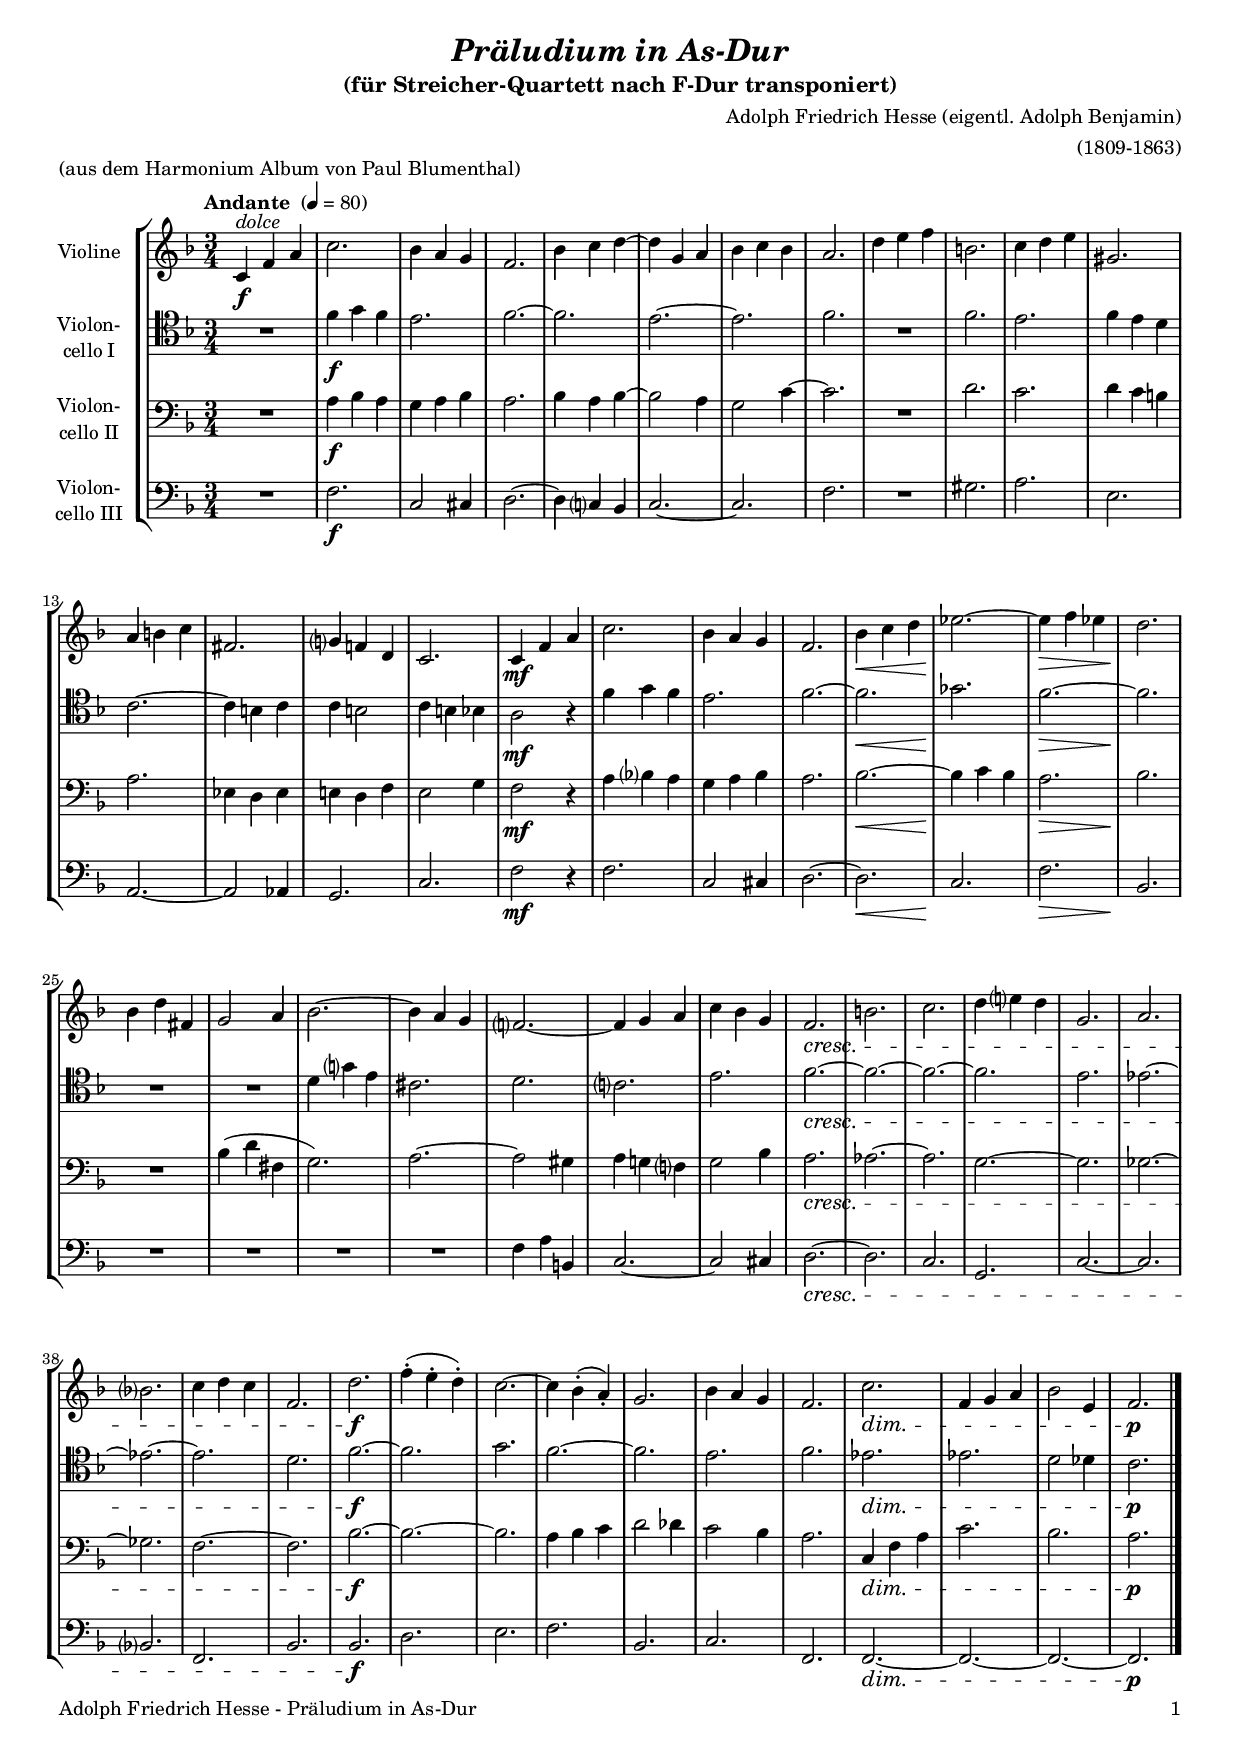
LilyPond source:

\version "2.20.2"
\include "deutsch.ly"
  
#(set-global-staff-size 17)

\header {
  title     = \markup \bold \italic "Präludium in As-Dur"
  subtitle  = "(für Streicher-Quartett nach F-Dur transponiert)"
  composer  = "Adolph Friedrich Hesse (eigentl. Adolph Benjamin)"
  arranger  = "(1809-1863)"
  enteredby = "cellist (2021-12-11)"
  piece     = "(aus dem Harmonium Album von Paul Blumenthal)"
}

voiceconsts = {
  \key as \major
  \time 3/4
  \clef "bass"
%  \numericTimeSignature
  \compressEmptyMeasures
  % Set default beaming for all staves
%  \set Timing.beamExceptions = #'()
%  \set Timing.baseMoment     = #(ly:make-moment 1 4)
%  \set Timing.beatStructure  = #'(1 1 1)
  \tempo "Andante " 4=80
}

micl = "clarinet"
mifl = "flute"
miob = "oboe"
mifh = "french horn"
misx = "tenor sax"
mist = "string ensemble 1"
misz = "string ensemble 2"
mivl = "violin"
miba = "cello"
mipz = "pizzicato strings"

dolc = \markup \italic "dolce"
rit  = \mark \markup \box \italic "rit."

va = \relative c' {
  \voiceconsts
  \clef "treble"

  es4^\dolc\f as c
  es2.
  des4 c b
  as2.
  des4 es f~
  f b, c
  des es des
  c2.
  f4 g as
  d,2.
  es4 f g
  h,2.

  c4 d es
  a,2.
  b?4 as! f
  es2.
  es4\mf as c
  es2.
  des4 c b
  as2.
  des4\< es f
  ges2.~\!
  ges4\> as ges
  f2.\!

  des4 f a,
  b2 c4
  des2.~
  des4 c b
  as?2.~
  as4 b c
  es des b
  as2.\cresc
  d
  es
  f4 g? f
  b,2.
  c
  des?

  es4 f es
  as,2.
  f'\f
  as4(-. g-. f)-.
  es2.~
  es4 des(-. c)-.
  b2.
  des4 c b
  as2.
  es'\dim
  as,4 b c
  des2 g,4
  as2.\p \bar "|."
}

vb = \relative c'' {
  \voiceconsts
  \clef "tenor"
  
  R2.
  as4\f b as
  g2.
  as~
  as
  g~
  g
  as
  R
  as
  g
  as4 g f

  es2.~
  es4 d es
  es d2
  es4 d des
  c2\mf r4
  as' b as
  g2.
  as~
  as\<
  heses\!
  as~\>
  as\!

  R2.*2
  f4 b? g
  e2.
  f
  es?
  g
  as~\cresc
  as~
  as~
  as
  g
  ges~
  ges~

  ges
  f
  as~\f
  as
  b
  as~
  as
  g
  as
  ges\dim
  ges
  f2 fes4
  es2.\p \bar "|."
}

vc = \relative c' {
  \voiceconsts

  R2.
  c4\f des c
  b c des
  c2.
  des4 c des~
  des2 c4
  b2 es4~
  es2.
  R
  f
  es
  f4 es d

  c2.
  ges4 f ges
  g! f as
  g2 b4
  as2\mf r4
  c des? c
  b c des
  c2.
  des~\<
  des4\! es des
  c2.\>
  des\!

  R
  des4( f a,
  b2.)
  c~
  c2 h4
  c b! as?
  b2 des4
  c2.\cresc
  ces~
  ces
  b~
  b
  heses~
  heses

  as~
  as
  des~\f
  des~
  des
  c4 des es
  f2 fes4
  es2 des4
  c2.
  es,4\dim as c
  es2.
  des
  c\p \bar "|."
}

vd = \relative c' {
  \voiceconsts

  R2.
  as\f
  es2 e4
  f2.~
  f4 es? des
  es2.~
  es
  as
  R
  h
  c
  g

  c,~
  c2 ces4
  b2.
  es
  as2\mf r4
  as2.
  es2 e4
  f2.~
  f\<
  es\!
  as\>
  des,\!

  R2.*4
  as'4 c d,
  es2.~
  es2 e4
  f2.~\cresc
  f
  es
  b
  es~
  es
  des?

  as
  des
  des\f
  f
  g
  as
  des,
  es
  as,
  as~\dim
  as~
  as~
  as\p \bar "|."
}


music = \new StaffGroup <<
      \new Staff {
	\set Staff.midiInstrument = \mivl
	\set Staff.instrumentName = \markup \center-column { "Violine" }
	\transpose as f { \va }
      }

      \new Staff {
	\set Staff.midiInstrument = \miba
	\set Staff.instrumentName = \markup \center-column { "Violon-" "cello I" }
	\transpose as f { \vb }
      }

      \new Staff {
	\set Staff.midiInstrument = \miba
	\set Staff.instrumentName = \markup \center-column { "Violon-" "cello II" }
	\transpose as f { \vc }
      }

      \new Staff {
	\set Staff.midiInstrument = \miba
	\set Staff.instrumentName = \markup \center-column { "Violon-" "cello III" }
	\transpose as f { \vd }
      }
>>

\book {
   \paper {
    print-page-number = ##t
    print-first-page-number = ##t
    ragged-last-bottom = ##f
    oddHeaderMarkup = \markup \null
    evenHeaderMarkup = \markup \null
    oddFooterMarkup = \markup {
      \fill-line {
%        \on-the-fly #print-page-number-check-first
        "Adolph Friedrich Hesse - Präludium in As-Dur" \fromproperty #'page:page-number-string
      }
    }
    evenFooterMarkup = \oddFooterMarkup
  } \score {
    \music
    \layout {}
  }

  \score {
    \unfoldRepeats \music

    \midi {
      \context {
        \Score
      }
    }
  }
}